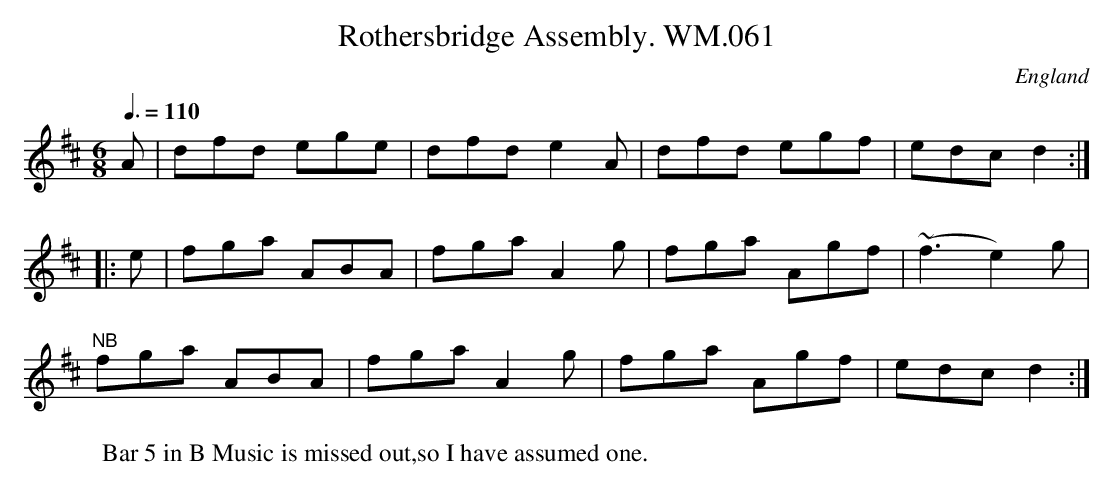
X:1
T:Rothersbridge Assembly. WM.061
M:6/8
L:1/8
Q:3/8=110
O:England
K:D major
A|dfd ege|dfde2A|dfd egf|edcd2:|!
|:e|fga ABA|fgaA2g|fga Agf|(~f3e2)g|!
"NB"fga ABA|fga A2g|fga Agf|edcd2:|
W:Bar 5 in B Music is missed out,so I have assumed one.
